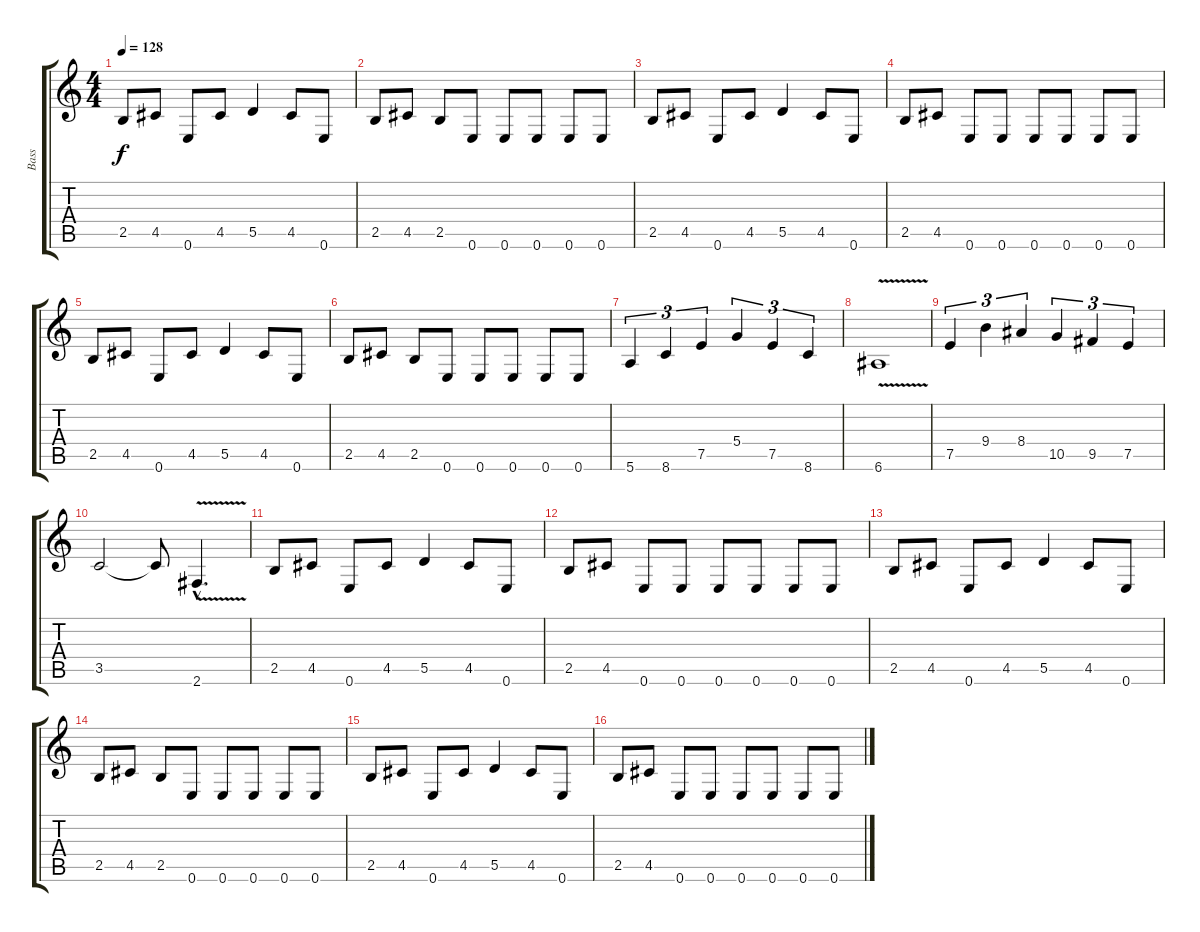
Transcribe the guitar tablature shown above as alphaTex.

\track ("Bass" "Bass") {instrument electricbasspick}
\staff {score tabs}
\tuning (E4 B3 G3 D3 A2 E2) {hide}
\ts (4 4)
\tempo 128
\clef g2
\ks c
2.5.8{dy f} 4.5.8 0.6.8 4.5.8 5.5.4 4.5.8 0.6.8 |
2.5.8 4.5.8 2.5.8 0.6.8 0.6.8 0.6.8 0.6.8 0.6.8 |
2.5.8 4.5.8 0.6.8 4.5.8 5.5.4 4.5.8 0.6.8 |
2.5.8 4.5.8 0.6.8 0.6.8 0.6.8 0.6.8 0.6.8 0.6.8 |
2.5.8 4.5.8 0.6.8 4.5.8 5.5.4 4.5.8 0.6.8 |
2.5.8 4.5.8 2.5.8 0.6.8 0.6.8 0.6.8 0.6.8 0.6.8 |
5.6.4{tu (3 2)} 8.6.4{tu (3 2)} 7.5.4{tu (3 2)} 5.4.4{tu (3 2)} 7.5.4{tu (3 2)} 8.6.4{tu (3 2)} |
6.6{v}.1 |
7.5.4{tu (3 2)} 9.4.4{tu (3 2)} 8.4.4{tu (3 2)} 10.5.4{tu (3 2)} 9.5.4{tu (3 2)} 7.5.4{tu (3 2)} |
3.5.2 3.5{t}.8 2.6{v hac}.4{d} |
2.5.8 4.5.8 0.6.8 4.5.8 5.5.4 4.5.8 0.6.8 |
2.5.8 4.5.8 0.6.8 0.6.8 0.6.8 0.6.8 0.6.8 0.6.8 |
2.5.8 4.5.8 0.6.8 4.5.8 5.5.4 4.5.8 0.6.8 |
2.5.8 4.5.8 2.5.8 0.6.8 0.6.8 0.6.8 0.6.8 0.6.8 |
2.5.8 4.5.8 0.6.8 4.5.8 5.5.4 4.5.8 0.6.8 |
2.5.8 4.5.8 0.6.8 0.6.8 0.6.8 0.6.8 0.6.8 0.6.8
